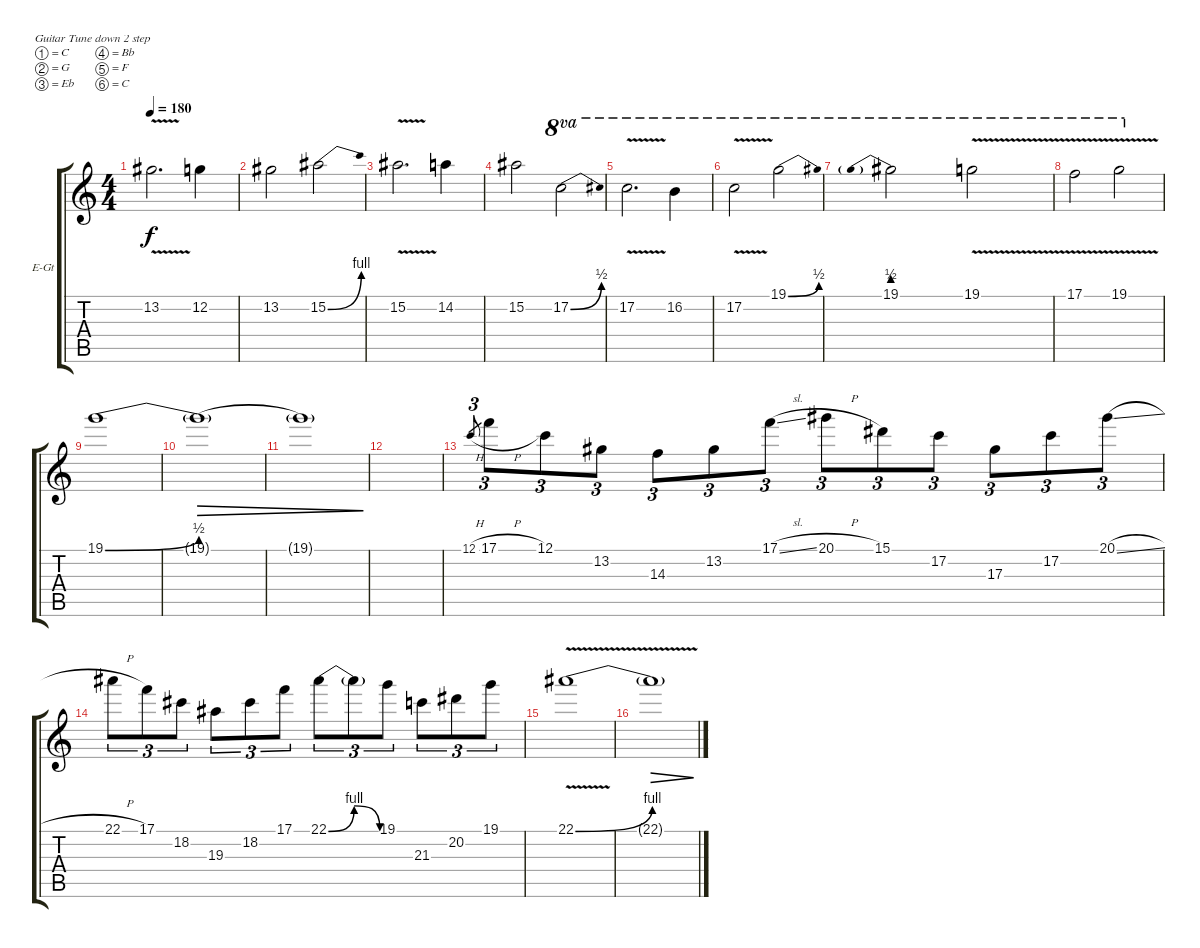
\bracketExtendMode groupsimilarinstruments
\firstSystemTrackNameOrientation horizontal
\otherSystemsTrackNameOrientation horizontal
\track ("Gtr3" "E-Gt") {instrument distortionguitar}
\staff {score tabs}
\tuning (C4 G3 Eb3 Bb2 F2 C2)
\ts (4 4)
\tempo 180
\clef g2
\scale
0.487395
\ks c
13.2{v}.2{d dy f instrument distortionguitar} 12.2.4 |
\scale
0.256303 13.2.2 15.2{be (bend 0 0 15 4)}.2 |
\scale
0.256303 15.2{v}.2{d} 14.2.4 |
\scale
0.333333 15.2.2 17.2{be (bend 0 0 15 2)}.2{ot 8va} |
\scale
0.333333 17.2{v}.2{d ot 8va} 16.2.4{ot 8va} |
\scale
0.333333 17.2{v}.2{ot 8va} 19.1{be (bend 0 0 15 2)}.2{ot 8va} |
19.1{be (prebend 0 2 60 2)}.2{ot 8va} 19.1{v}.2{ot 8va} |
17.1{v}.2{ot 8va} 19.1{v}.2{ot 8va} |
19.1{be (bend 0 0 15 2)}.1 |
19.1{be (hold 0 0 60 0) t}.1{dec} |
19.1{be (hold 0 0 60 0) t}.1{dec} |
|
12.1{h}.8{tu (3 2) gr} 17.1{h}.8{tu (3 2)} 12.1.8{tu (3 2)} 13.2.8{tu (3 2)} 14.3.8{tu (3 2)} 13.2.8{tu (3 2)} 17.1{sl}.8{tu (3 2)} 20.1{h}.8{tu (3 2)} 15.1.8{tu (3 2)} 17.2.8{tu (3 2)} 17.3.8{tu (3 2)} 17.2.8{tu (3 2)} 20.1{sl}.8{tu (3 2)} |
22.1{h}.8{tu (3 2)} 17.1.8{tu (3 2)} 18.2.8{tu (3 2)} 19.3.8{tu (3 2)} 18.2.8{tu (3 2)} 17.1.8{tu (3 2)} 22.1{be (bendrelease 0 0 10.2 4 20.4 4 30 0)}.8{tu (3 2)} 22.1{t}.8{tu (3 2)} 19.1.8{tu (3 2)} 21.3.8{tu (3 2)} 20.2.8{tu (3 2)} 19.1.8{tu (3 2)} |
22.1{be (bend 0 0 15 4) v}.1 |
22.1{be (hold 0 0 60 0) v t}.1{dec}
